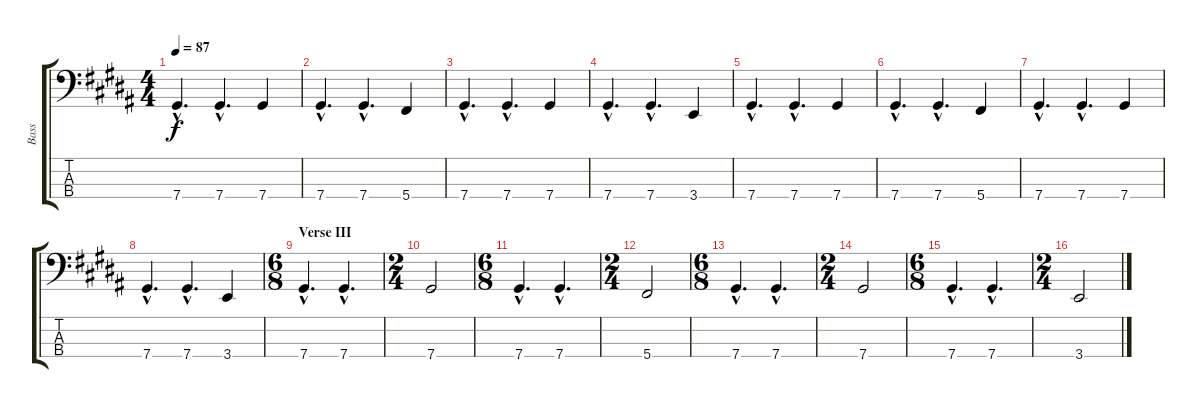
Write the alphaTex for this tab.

\track ("Bass" "Bass") {instrument fretlessbass}
\staff {score tabs}
\tuning (E2 B1 Gb1 Db1) {hide}
\ts (4 4)
\tempo 87
\clef f4
\ks b
7.4{hac}.4{d dy f volume 16} 7.4{hac}.4{d} 7.4.4 |
7.4{hac}.4{d} 7.4{hac}.4{d} 5.4.4 |
7.4{hac}.4{d} 7.4{hac}.4{d} 7.4.4 |
7.4{hac}.4{d} 7.4{hac}.4{d} 3.4.4 |
7.4{hac}.4{d volume 16} 7.4{hac}.4{d} 7.4.4 |
7.4{hac}.4{d} 7.4{hac}.4{d} 5.4.4 |
7.4{hac}.4{d} 7.4{hac}.4{d} 7.4.4 |
7.4{hac}.4{d} 7.4{hac}.4{d} 3.4.4 |
\ts (6 8)
\section ("" "Verse III")
7.4{hac}.4{d} 7.4{hac}.4{d} |
\ts (2 4)
7.4.2 |
\ts (6 8)
7.4{hac}.4{d} 7.4{hac}.4{d} |
\ts (2 4)
5.4.2 |
\ts (6 8)
7.4{hac}.4{d} 7.4{hac}.4{d} |
\ts (2 4)
7.4.2 |
\ts (6 8)
7.4{hac}.4{d} 7.4{hac}.4{d} |
\ts (2 4)
3.4.2
